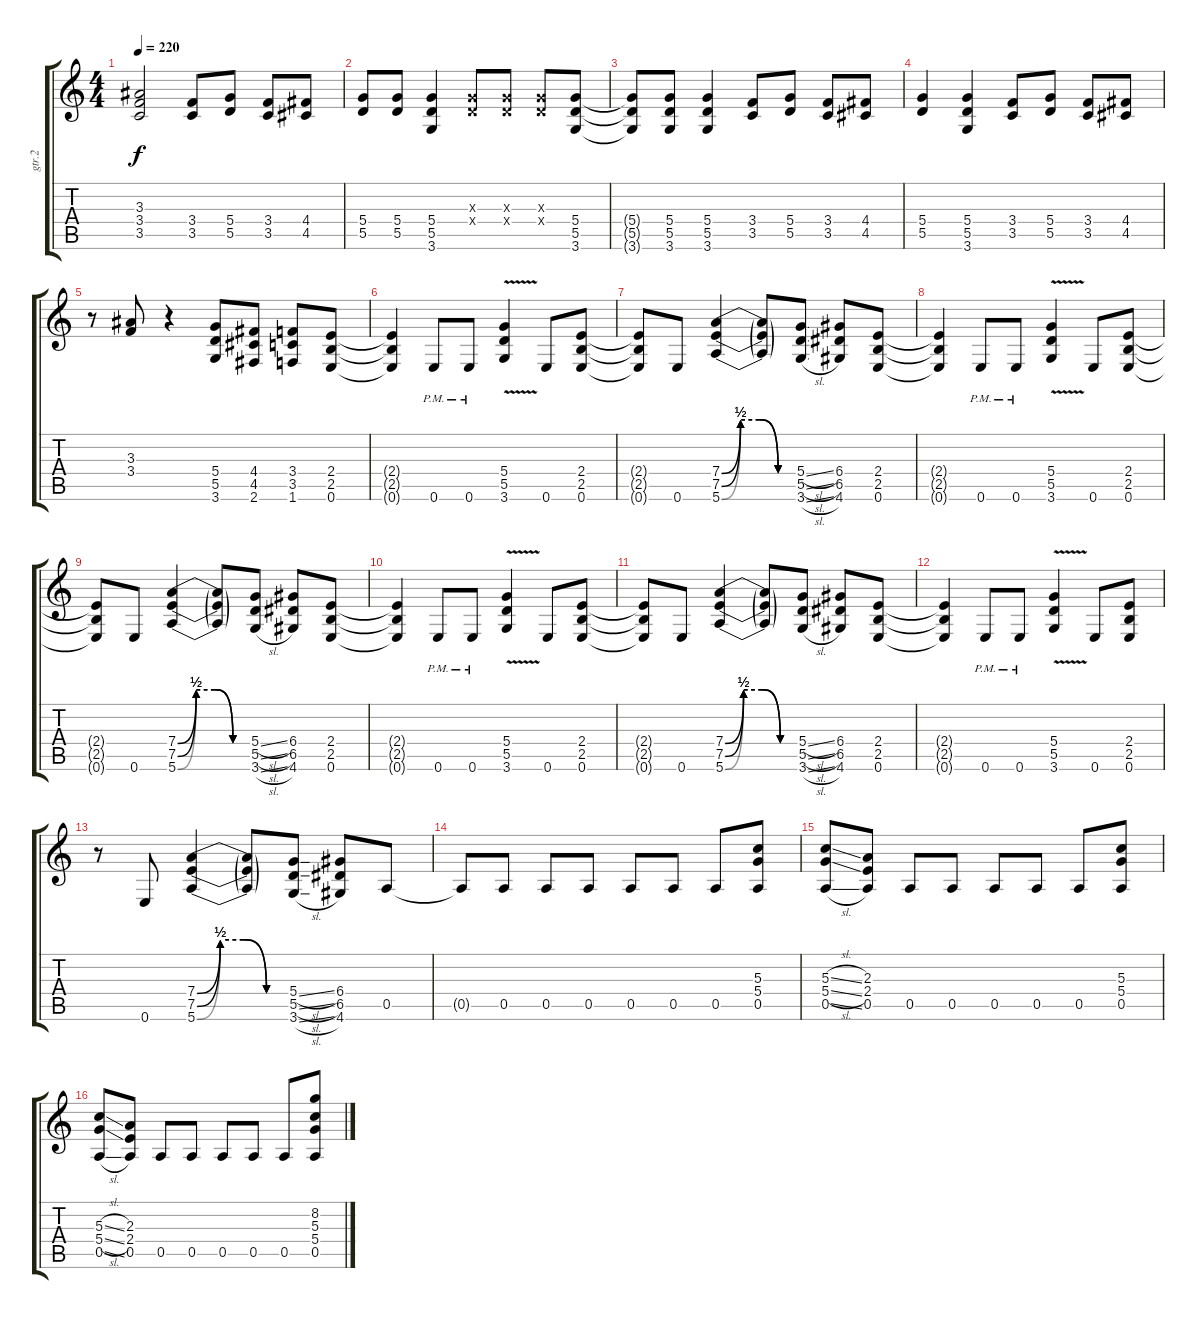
\track ("gtr.2" "gtr.2") {instrument overdrivenguitar}
\staff {score tabs}
\tuning (E4 B3 G3 D3 A2 E2) {hide}
\ts (4 4)
\tempo 220
\clef g2
\ks c
(3.3{t} 3.4{t} 3.5{t}).2{dy f} (3.4 3.5).8 (5.4 5.5).8 (3.4 3.5).8 (4.4 4.5).8 |
(5.4 5.5).8 (5.4 5.5).8 (5.4 5.5 3.6).4 (0.3{x} 0.4{x}).8 (0.3{x} 0.4{x}).8 (0.3{x} 0.4{x}).8 (5.4 5.5 3.6).8 |
(5.4{t} 5.5{t} 3.6{t}).8 (5.4 5.5 3.6).8 (5.4 5.5 3.6).4 (3.4 3.5).8 (5.4 5.5).8 (3.4 3.5).8 (4.4 4.5).8 |
(5.4 5.5).4 (5.4 5.5 3.6).4 (3.4 3.5).8 (5.4 5.5).8 (3.4 3.5).8 (4.4 4.5).8 |
r.8 (3.3 3.4).8 r.4 (5.4 5.5 3.6).8 (4.4 4.5 2.6).8 (3.4 3.5 1.6).8 (2.4 2.5 0.6).8 |
(2.4{t} 2.5{t} 0.6{t}).4 0.6{pm}.8 0.6{pm}.8 (5.4{v} 5.5{v} 3.6{v}).4 0.6.8 (2.4 2.5 0.6).8 |
(2.4{t} 2.5{t} 0.6{t}).8 0.6.8 (7.4{be (custom 0 0 15 2 30 2 45 0 60 0)} 7.5{be (custom 0 0 15 2 30 2 45 0 60 0)} 5.6{be (custom 0 0 15 2 30 2 45 0 60 0)}).4 (7.4{t} 7.5{t} 5.6{t}).8 (5.4{sl} 5.5{sl} 3.6{sl}).8 (6.4 6.5 4.6).8 (2.4 2.5 0.6).8 |
(2.4{t} 2.5{t} 0.6{t}).4 0.6{pm}.8 0.6{pm}.8 (5.4{v} 5.5{v} 3.6{v}).4 0.6.8 (2.4 2.5 0.6).8 |
(2.4{t} 2.5{t} 0.6{t}).8 0.6.8 (7.4{be (custom 0 0 15 2 30 2 45 0 60 0)} 7.5{be (custom 0 0 15 2 30 2 45 0 60 0)} 5.6{be (custom 0 0 15 2 30 2 45 0 60 0)}).4 (7.4{t} 7.5{t} 5.6{t}).8 (5.4{sl} 5.5{sl} 3.6{sl}).8 (6.4 6.5 4.6).8 (2.4 2.5 0.6).8 |
(2.4{t} 2.5{t} 0.6{t}).4 0.6{pm}.8 0.6{pm}.8 (5.4{v} 5.5{v} 3.6{v}).4 0.6.8 (2.4 2.5 0.6).8 |
(2.4{t} 2.5{t} 0.6{t}).8 0.6.8 (7.4{be (custom 0 0 15 2 30 2 45 0 60 0)} 7.5{be (custom 0 0 15 2 30 2 45 0 60 0)} 5.6{be (custom 0 0 15 2 30 2 45 0 60 0)}).4 (7.4{t} 7.5{t} 5.6{t}).8 (5.4{sl} 5.5{sl} 3.6{sl}).8 (6.4 6.5 4.6).8 (2.4 2.5 0.6).8 |
(2.4{t} 2.5{t} 0.6{t}).4 0.6{pm}.8 0.6{pm}.8 (5.4{v} 5.5{v} 3.6{v}).4 0.6.8 (2.4 2.5 0.6).8 |
r.8 0.6.8 (7.4{be (custom 0 0 15 2 30 2 45 0 60 0)} 7.5{be (custom 0 0 15 2 30 2 45 0 60 0)} 5.6{be (custom 0 0 15 2 30 2 45 0 60 0)}).4 (7.4{t} 7.5{t} 5.6{t}).8 (5.4{sl} 5.5{sl} 3.6{sl}).8 (6.4 6.5 4.6).8 0.5.8 |
0.5{t}.8 0.5.8 0.5.8 0.5.8 0.5.8 0.5.8 0.5.8 (5.3 5.4 0.5).8 |
(5.3{sl} 5.4{sl} 0.5{sl}).8 (2.3 2.4 0.5).8 0.5.8 0.5.8 0.5.8 0.5.8 0.5.8 (5.3 5.4 0.5).8 |
(5.3{sl} 5.4{sl} 0.5{sl}).8 (2.3 2.4 0.5).8 0.5.8 0.5.8 0.5.8 0.5.8 0.5.8 (8.2 5.3 5.4 0.5).8
